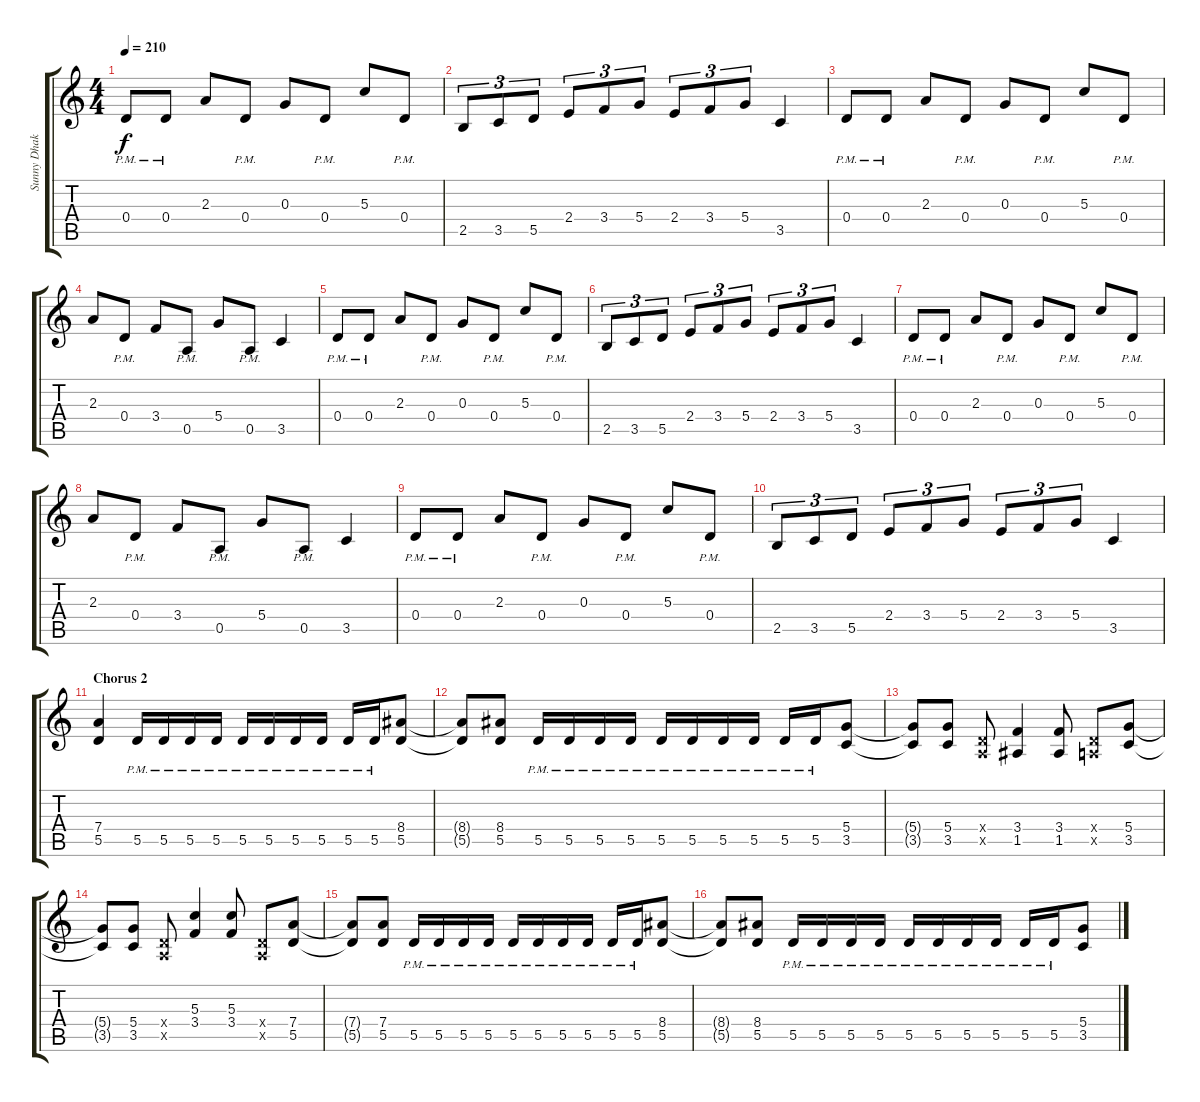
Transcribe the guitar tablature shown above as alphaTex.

\track ("Sunny Dhak" "Sunny Dhak") {instrument distortionguitar}
\staff {score tabs}
\tuning (E4 B3 G3 D3 A2 E2) {hide}
\ts (4 4)
\tempo 210
\clef g2
\ks c
0.4{pm}.8{dy f} 0.4{pm}.8 2.3.8 0.4{pm}.8 0.3.8 0.4{pm}.8 5.3.8 0.4{pm}.8 |
2.5.8{tu (3 2)} 3.5.8{tu (3 2)} 5.5.8{tu (3 2)} 2.4.8{tu (3 2)} 3.4.8{tu (3 2)} 5.4.8{tu (3 2)} 2.4.8{tu (3 2)} 3.4.8{tu (3 2)} 5.4.8{tu (3 2)} 3.5.4 |
0.4{pm}.8 0.4{pm}.8 2.3.8 0.4{pm}.8 0.3.8 0.4{pm}.8 5.3.8 0.4{pm}.8 |
2.3.8 0.4{pm}.8 3.4.8 0.5{pm}.8 5.4.8 0.5{pm}.8 3.5.4 |
0.4{pm}.8 0.4{pm}.8 2.3.8 0.4{pm}.8 0.3.8 0.4{pm}.8 5.3.8 0.4{pm}.8 |
2.5.8{tu (3 2)} 3.5.8{tu (3 2)} 5.5.8{tu (3 2)} 2.4.8{tu (3 2)} 3.4.8{tu (3 2)} 5.4.8{tu (3 2)} 2.4.8{tu (3 2)} 3.4.8{tu (3 2)} 5.4.8{tu (3 2)} 3.5.4 |
0.4{pm}.8 0.4{pm}.8 2.3.8 0.4{pm}.8 0.3.8 0.4{pm}.8 5.3.8 0.4{pm}.8 |
2.3.8 0.4{pm}.8 3.4.8 0.5{pm}.8 5.4.8 0.5{pm}.8 3.5.4 |
0.4{pm}.8 0.4{pm}.8 2.3.8 0.4{pm}.8 0.3.8 0.4{pm}.8 5.3.8 0.4{pm}.8 |
2.5.8{tu (3 2)} 3.5.8{tu (3 2)} 5.5.8{tu (3 2)} 2.4.8{tu (3 2)} 3.4.8{tu (3 2)} 5.4.8{tu (3 2)} 2.4.8{tu (3 2)} 3.4.8{tu (3 2)} 5.4.8{tu (3 2)} 3.5.4 |
\section ("" "Chorus 2")
(7.4 5.5).4 5.5{pm}.16 5.5{pm}.16 5.5{pm}.16 5.5{pm}.16 5.5{pm}.16 5.5{pm}.16 5.5{pm}.16 5.5{pm}.16 5.5{pm}.16 5.5{pm}.16 (8.4 5.5).8 |
(8.4{t} 5.5{t}).8 (8.4 5.5).8 5.5{pm}.16 5.5{pm}.16 5.5{pm}.16 5.5{pm}.16 5.5{pm}.16 5.5{pm}.16 5.5{pm}.16 5.5{pm}.16 5.5{pm}.16 5.5{pm}.16 (5.4 3.5).8 |
(5.4{t} 3.5{t}).8 (5.4 3.5).8 (0.4{x} 0.5{x}).8 (3.4 1.5).4 (3.4 1.5).8 (0.4{x} 0.5{x}).8 (5.4 3.5).8 |
(5.4{t} 3.5{t}).8 (5.4 3.5).8 (0.4{x} 0.5{x}).8 (5.3 3.4).4 (5.3 3.4).8 (0.4{x} 0.5{x}).8 (7.4 5.5).8 |
(7.4{t} 5.5{t}).8 (7.4 5.5).8 5.5{pm}.16 5.5{pm}.16 5.5{pm}.16 5.5{pm}.16 5.5{pm}.16 5.5{pm}.16 5.5{pm}.16 5.5{pm}.16 5.5{pm}.16 5.5{pm}.16 (8.4 5.5).8 |
(8.4{t} 5.5{t}).8 (8.4 5.5).8 5.5{pm}.16 5.5{pm}.16 5.5{pm}.16 5.5{pm}.16 5.5{pm}.16 5.5{pm}.16 5.5{pm}.16 5.5{pm}.16 5.5{pm}.16 5.5{pm}.16 (5.4 3.5).8
